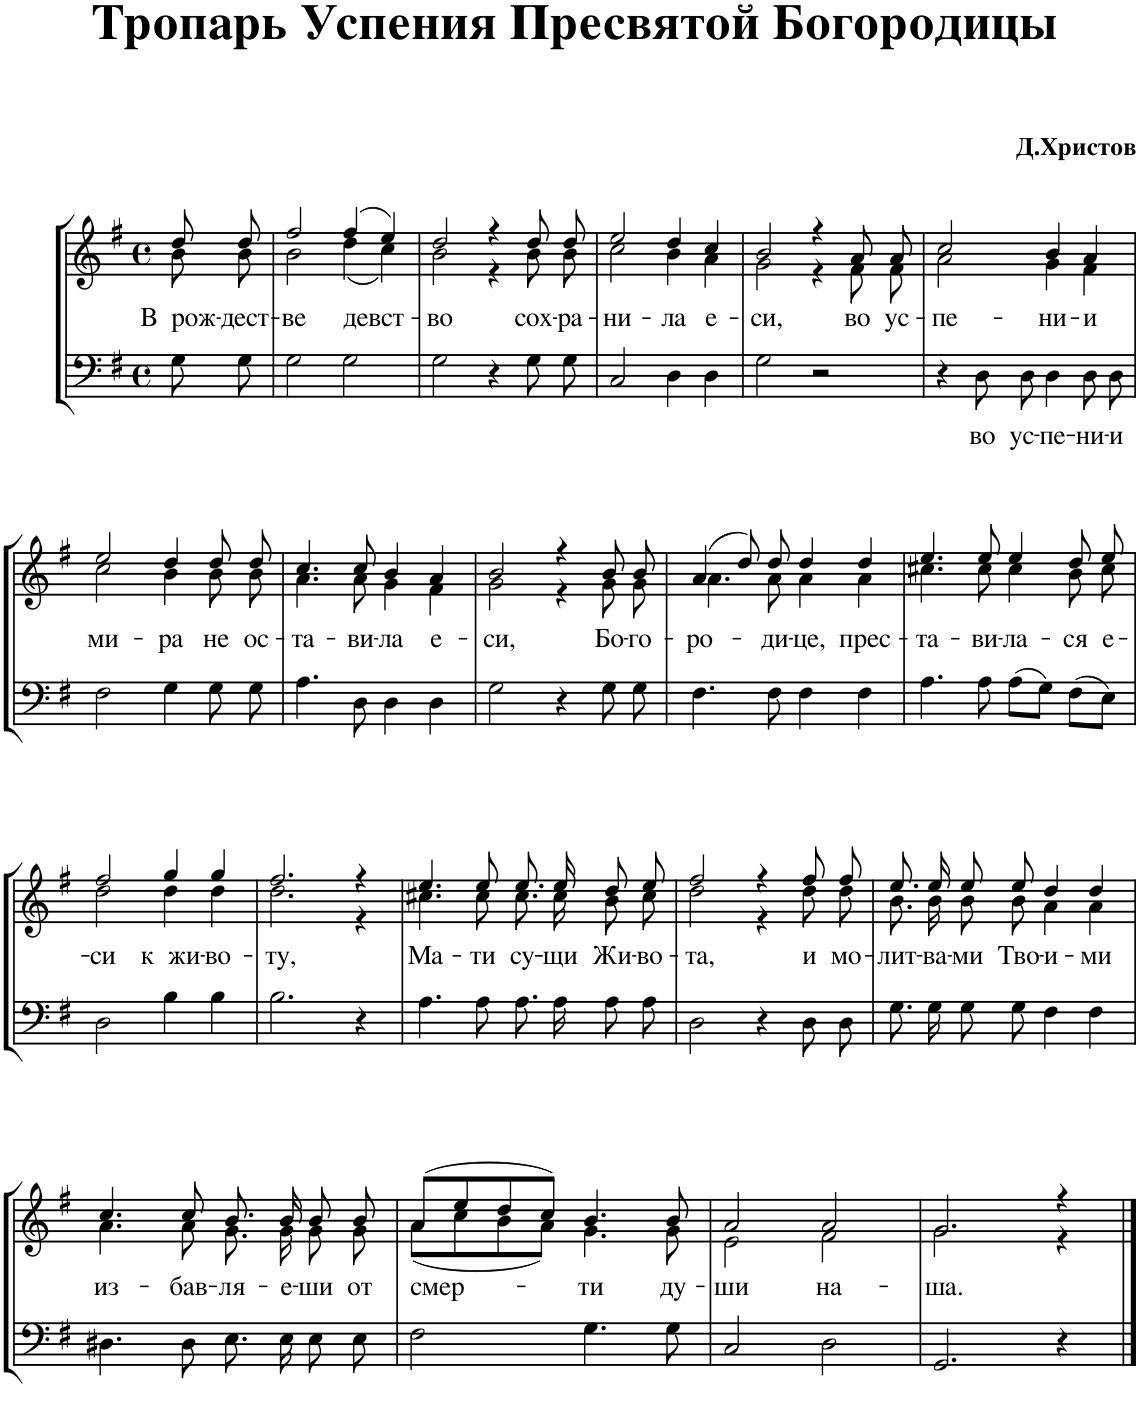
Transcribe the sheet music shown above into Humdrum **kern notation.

**kern	**text	**kern	**text
*part1	*part1	*part1	*part1
*staff2	*staff2	*staff1	*staff1
*I"Piano	*	*	*
*I'Pno.	*	*	*
*clefF4	*	*clefG2	*
*k[f#]	*	*k[f#]	*
*M4/4	*	*M4/4	*
*met(c)	*	*met(c)	*
=1	=1	=1	=1
*	*	*^	*
!	!	!	!	!LO:LY:b
8G\	.	8dd/	8b\	В рож-
!	!	!	!	!LO:LY:b
8G\	.	8dd/	8b\	-дест-
=2	=2	=2	=2	=2
!	!	!	!	!LO:LY:b
2G\	.	2ff#/	2b\	-ве
!	!	!	!	!LO:LY:b
2G\	.	(4ff#/	(4dd\	девст-
.	.	4ee/)	4cc\)	.
=3	=3	=3	=3	=3
!	!	!	!	!LO:LY:b
2G\	.	2dd/	2b\	-во
4r	.	4r	4r	.
!	!	!	!	!LO:LY:b
8G\	.	8dd/	8b\	сох-
!	!	!	!	!LO:LY:b
8G\	.	8dd/	8b\	-ра-
=4	=4	=4	=4	=4
!	!	!	!	!LO:LY:b
2C/	.	2ee/	2cc\	-ни-
!	!	!	!	!LO:LY:b
4D\	.	4dd/	4b\	-ла
!	!	!	!	!LO:LY:b
4D\	.	4cc/	4a\	е-
=5	=5	=5	=5	=5
!	!	!	!	!LO:LY:b
2G\	.	2b/	2g\	-си,
2r	.	4r	4r	.
!	!	!	!	!LO:LY:b
.	.	8a/	8f#\	во
!	!	!	!	!LO:LY:b
.	.	8a/	8f#\	ус-
=6	=6	=6	=6	=6
!	!	!	!	!LO:LY:b
4r	.	2cc/	2a\	-пе-
!	!LO:LY:b	!	!	!
8D\	во	.	.	.
!	!LO:LY:b	!	!	!
8D\	ус-	.	.	.
!	!LO:LY:b	!	!	!LO:LY:b
4D\	-пе-	4b/	4g\	-ни-
!	!LO:LY:b	!	!	!LO:LY:b
8D\	-ни-	4a/	4f#\	-и
!	!LO:LY:b	!	!	!
8D\	-и	.	.	.
!!LO:LB:g=z	!!
=7	=7	=7	=7	=7
!	!	!	!	!LO:LY:b
2F#\	.	2ee/	2cc\	ми-
!	!	!	!	!LO:LY:b
4G\	.	4dd/	4b\	-ра
!	!	!	!	!LO:LY:b
8G\	.	8dd/	8b\	не
!	!	!	!	!LO:LY:b
8G\	.	8dd/	8b\	ос-
=8	=8	=8	=8	=8
!	!	!	!	!LO:LY:b
4.A\	.	4.cc/	4.a\	-та-
!	!	!	!	!LO:LY:b
8D\	.	8cc/	8a\	-ви-
!	!	!	!	!LO:LY:b
4D\	.	4b/	4g\	-ла
!	!	!	!	!LO:LY:b
4D\	.	4a/	4f#\	е-
=9	=9	=9	=9	=9
!	!	!	!	!LO:LY:b
2G\	.	2b/	2g\	-си,
4r	.	4r	4r	.
!	!	!	!	!LO:LY:b
8G\	.	8b/	8g\	Бо-
!	!	!	!	!LO:LY:b
8G\	.	8b/	8g\	-го-
=10	=10	=10	=10	=10
!	!	!	!	!LO:LY:b
4.F#\	.	(4a/	4.a\	-ро-
.	.	8dd/)	.	.
!	!	!	!	!LO:LY:b
8F#\	.	8dd/	8a\	-ди-
!	!	!	!	!LO:LY:b
4F#\	.	4dd/	4a\	-це,
!	!	!	!	!LO:LY:b
4F#\	.	4dd/	4a\	прес-
=11	=11	=11	=11	=11
!	!	!	!	!LO:LY:b
4.A\	.	4.ee/	4.cc#X\	-та-
!	!	!	!	!LO:LY:b
8A\	.	8ee/	8cc#\	-ви-
!	!	!	!	!LO:LY:b
8A\L	.	4ee/	4cc#\	-ла-
8G\J	.	.	.	.
!	!	!	!	!LO:LY:b
8F#\L	.	8dd/	8b\	-ся
!	!	!	!	!LO:LY:b
8E\J	.	8ee/	8cc#\	е-
!!LO:LB:g=z	!!
=12	=12	=12	=12	=12
!	!	!	!	!LO:LY:b
2D\	.	2ff#/	2dd\	-си
!	!	!	!	!LO:LY:b
4B\	.	4gg/	4dd\	к жи-
!	!	!	!	!LO:LY:b
4B\	.	4gg/	4dd\	-во-
=13	=13	=13	=13	=13
!	!	!	!	!LO:LY:b
2.B\	.	2.ff#/	2.dd\	-ту,
4r	.	4r	4r	.
=14	=14	=14	=14	=14
!	!	!	!	!LO:LY:b
4.A\	.	4.ee/	4.cc#X\	Ма-
!	!	!	!	!LO:LY:b
8A\	.	8ee/	8cc#\	-ти
!	!	!	!	!LO:LY:b
8.A\	.	8.ee/	8.cc#\	су-
!	!	!	!	!LO:LY:b
16A\	.	16ee/	16cc#\	-щи
!	!	!	!	!LO:LY:b
8A\	.	8dd/	8b\	Жи-
!	!	!	!	!LO:LY:b
8A\	.	8ee/	8cc#\	-во-
=15	=15	=15	=15	=15
!	!	!	!	!LO:LY:b
2D\	.	2ff#/	2dd\	-та,
4r	.	4r	4r	.
!	!	!	!	!LO:LY:b
8D\	.	8ff#/	8dd\	и
!	!	!	!	!LO:LY:b
8D\	.	8ff#/	8dd\	мо-
=16	=16	=16	=16	=16
!	!	!	!	!LO:LY:b
8.G\	.	8.ee/	8.b\	-лит-
!	!	!	!	!LO:LY:b
16G\	.	16ee/	16b\	-ва-
!	!	!	!	!LO:LY:b
8G\	.	8ee/	8b\	-ми
!	!	!	!	!LO:LY:b
8G\	.	8ee/	8b\	Тво-
!	!	!	!	!LO:LY:b
4F#\	.	4dd/	4a\	-и-
!	!	!	!	!LO:LY:b
4F#\	.	4dd/	4a\	-ми
!!LO:LB:g=z	!!
=17	=17	=17	=17	=17
!	!	!	!	!LO:LY:b
4.D#X\	.	4.cc/	4.a\	из-
!	!	!	!	!LO:LY:b
8D#\	.	8cc/	8a\	-бав-
!	!	!	!	!LO:LY:b
8.E\	.	8.b/	8.g\	-ля-
!	!	!	!	!LO:LY:b
16E\	.	16b/	16g\	-е-
!	!	!	!	!LO:LY:b
8E\	.	8b/	8g\	-ши
!	!	!	!	!LO:LY:b
8E\	.	8b/	8g\	от
=18	=18	=18	=18	=18
!	!	!	!	!LO:LY:b
2F#\	.	(8a/L	(8a\L	смер-
.	.	8ee/	8cc\	.
.	.	8dd/	8b\	.
.	.	8cc/J)	8a\J)	.
!	!	!	!	!LO:LY:b
4.G\	.	4.b/	4.g\	-ти
!	!	!	!	!LO:LY:b
8G\	.	8b/	8g\	ду-
=19	=19	=19	=19	=19
!	!	!	!	!LO:LY:b
2C/	.	2a/	2e\	-ши
!	!	!	!	!LO:LY:b
2D\	.	2a/	2f#\	на-
=20	=20	=20	=20	=20
!	!	!	!	!LO:LY:b
2.GG/	.	2.g/	2.g\	-ша.
4r	.	4r	4r	.
*	*	*v	*v	*
==	==	==	==
*-	*-	*-	*-
